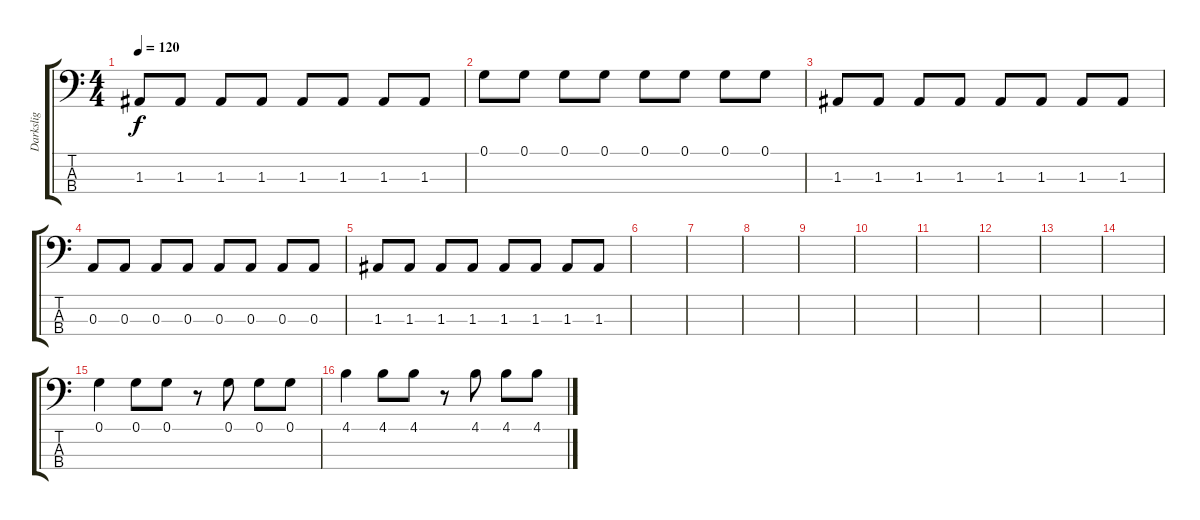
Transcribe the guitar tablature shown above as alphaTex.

\track ("Darkslig" "Darkslig") {instrument electricbasspick}
\staff {score tabs}
\tuning (G2 D2 A1 E1) {hide}
\ts (4 4)
\tempo 120
\clef f4
\ks c
1.3.8{dy f} 1.3.8 1.3.8 1.3.8 1.3.8 1.3.8 1.3.8 1.3.8 |
0.1.8 0.1.8 0.1.8 0.1.8 0.1.8 0.1.8 0.1.8 0.1.8 |
1.3.8 1.3.8 1.3.8 1.3.8 1.3.8 1.3.8 1.3.8 1.3.8 |
0.3.8 0.3.8 0.3.8 0.3.8 0.3.8 0.3.8 0.3.8 0.3.8 |
1.3.8 1.3.8 1.3.8 1.3.8 1.3.8 1.3.8 1.3.8 1.3.8 |
|
|
|
|
|
|
|
|
|
0.1.4 0.1.8 0.1.8 r.8 0.1.8 0.1.8 0.1.8 |
4.1.4 4.1.8 4.1.8 r.8 4.1.8 4.1.8 4.1.8
